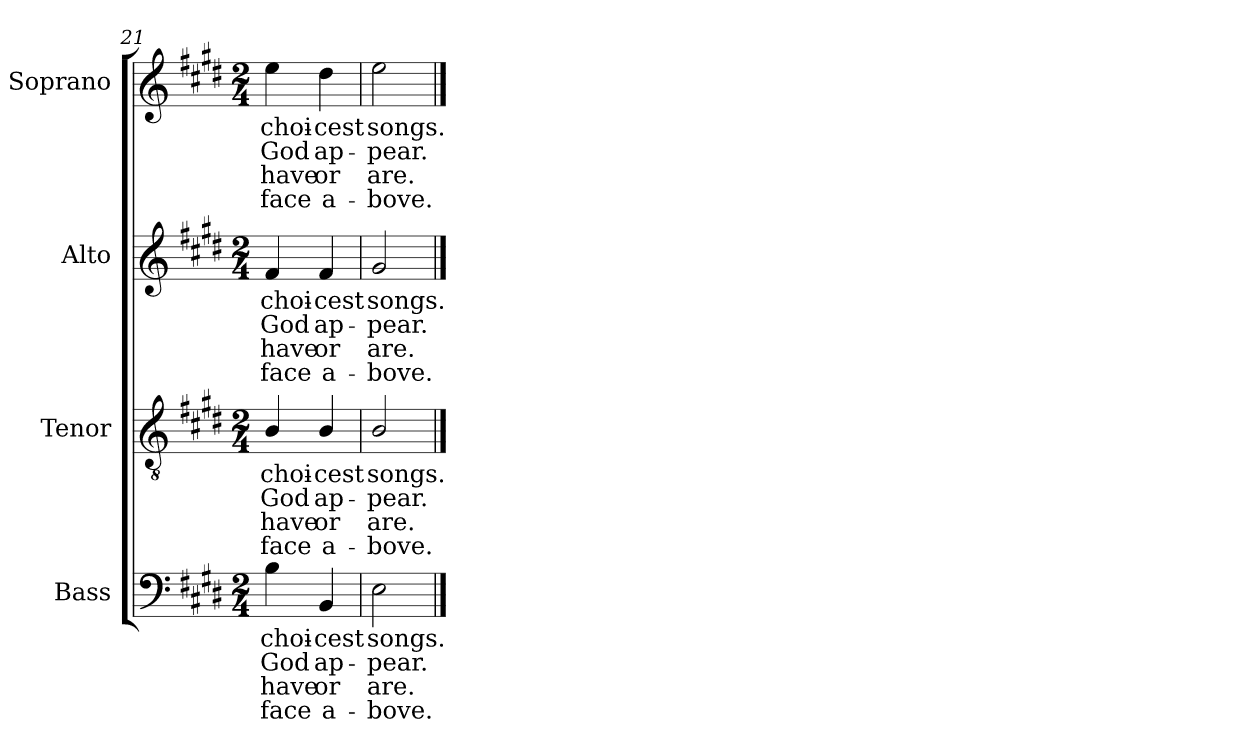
**kern	**text	**text	**text	**text	**kern	**text	**text	**text	**text	**kern	**text	**text	**text	**text	**kern	**text	**text	**text	**text
*part4	*part4	*part4	*part4	*part4	*part3	*part3	*part3	*part3	*part3	*part2	*part2	*part2	*part2	*part2	*part1	*part1	*part1	*part1	*part1
*staff4	*staff4	*staff4	*staff4	*staff4	*staff3	*staff3	*staff3	*staff3	*staff3	*staff2	*staff2	*staff2	*staff2	*staff2	*staff1	*staff1	*staff1	*staff1	*staff1
*I"Bass	*	*	*	*	*I"Tenor	*	*	*	*	*I"Alto	*	*	*	*	*I"Soprano	*	*	*	*
*I'B.	*	*	*	*	*I'T.	*	*	*	*	*I'A.	*	*	*	*	*I'S.	*	*	*	*
*clefF4	*	*	*	*	*clefGv2	*	*	*	*	*clefG2	*	*	*	*	*clefG2	*	*	*	*
*	*	*	*	*	*ITrd7c12	*	*	*	*	*	*	*	*	*	*	*	*	*	*
*k[f#c#g#d#]	*	*	*	*	*k[f#c#g#d#]	*	*	*	*	*k[f#c#g#d#]	*	*	*	*	*k[f#c#g#d#]	*	*	*	*
*E:	*	*	*	*	*E:	*	*	*	*	*E:	*	*	*	*	*E:	*	*	*	*
*M2/4	*	*	*	*	*M2/4	*	*	*	*	*M2/4	*	*	*	*	*M2/4	*	*	*	*
=21	=21	=21	=21	=21	=21	=21	=21	=21	=21	=21	=21	=21	=21	=21	=21	=21	=21	=21	=21
!	!LO:LY:b:color=#000000	!LO:LY:b:color=#000000	!LO:LY:b:color=#000000	!LO:LY:b:color=#000000	!	!	!	!	!	!	!	!	!	!	!	!	!	!	!
!	!	!	!	!	!	!LO:LY:b:color=#000000	!LO:LY:b:color=#000000	!LO:LY:b:color=#000000	!LO:LY:b:color=#000000	!	!	!	!	!	!	!	!	!	!
!	!	!	!	!	!	!	!	!	!	!	!LO:LY:b:color=#000000	!LO:LY:b:color=#000000	!LO:LY:b:color=#000000	!LO:LY:b:color=#000000	!	!	!	!	!
!	!	!	!	!	!	!	!	!	!	!	!	!	!	!	!	!LO:LY:b:color=#000000	!LO:LY:b:color=#000000	!LO:LY:b:color=#000000	!LO:LY:b:color=#000000
4Bi\	choi-	God	have	face	4BBi/	choi-	God	have	face	4f#i/	choi-	God	have	face	4eei\	choi-	God	have	face
!	!LO:LY:b:color=#000000	!LO:LY:b:color=#000000	!LO:LY:b:color=#000000	!LO:LY:b:color=#000000	!	!	!	!	!	!	!	!	!	!	!	!	!	!	!
!	!	!	!	!	!	!LO:LY:b:color=#000000	!LO:LY:b:color=#000000	!LO:LY:b:color=#000000	!LO:LY:b:color=#000000	!	!	!	!	!	!	!	!	!	!
!	!	!	!	!	!	!	!	!	!	!	!LO:LY:b:color=#000000	!LO:LY:b:color=#000000	!LO:LY:b:color=#000000	!LO:LY:b:color=#000000	!	!	!	!	!
!	!	!	!	!	!	!	!	!	!	!	!	!	!	!	!	!LO:LY:b:color=#000000	!LO:LY:b:color=#000000	!LO:LY:b:color=#000000	!LO:LY:b:color=#000000
4BBi/	-cest	ap-	or	a-	4BBi/	-cest	ap-	or	a-	4f#i/	-cest	ap-	or	a-	4dd#i\	-cest	ap-	or	a-
=22	=22	=22	=22	=22	=22	=22	=22	=22	=22	=22	=22	=22	=22	=22	=22	=22	=22	=22	=22
!	!LO:LY:b:color=#000000	!LO:LY:b:color=#000000	!LO:LY:b:color=#000000	!LO:LY:b:color=#000000	!	!	!	!	!	!	!	!	!	!	!	!	!	!	!
!	!	!	!	!	!	!LO:LY:b:color=#000000	!LO:LY:b:color=#000000	!LO:LY:b:color=#000000	!LO:LY:b:color=#000000	!	!	!	!	!	!	!	!	!	!
!	!	!	!	!	!	!	!	!	!	!	!LO:LY:b:color=#000000	!LO:LY:b:color=#000000	!LO:LY:b:color=#000000	!LO:LY:b:color=#000000	!	!	!	!	!
!	!	!	!	!	!	!	!	!	!	!	!	!	!	!	!	!LO:LY:b:color=#000000	!LO:LY:b:color=#000000	!LO:LY:b:color=#000000	!LO:LY:b:color=#000000
2Ei\	songs.	-pear.	-are.	bove.	2BBi/	songs.	-pear.	-are.	bove.	2g#i/	songs.	-pear.	-are.	bove.	2eei\	songs.	-pear.	-are.	bove.
==	==	==	==	==	==	==	==	==	==	==	==	==	==	==	==	==	==	==	==
*-	*-	*-	*-	*-	*-	*-	*-	*-	*-	*-	*-	*-	*-	*-	*-	*-	*-	*-	*-
